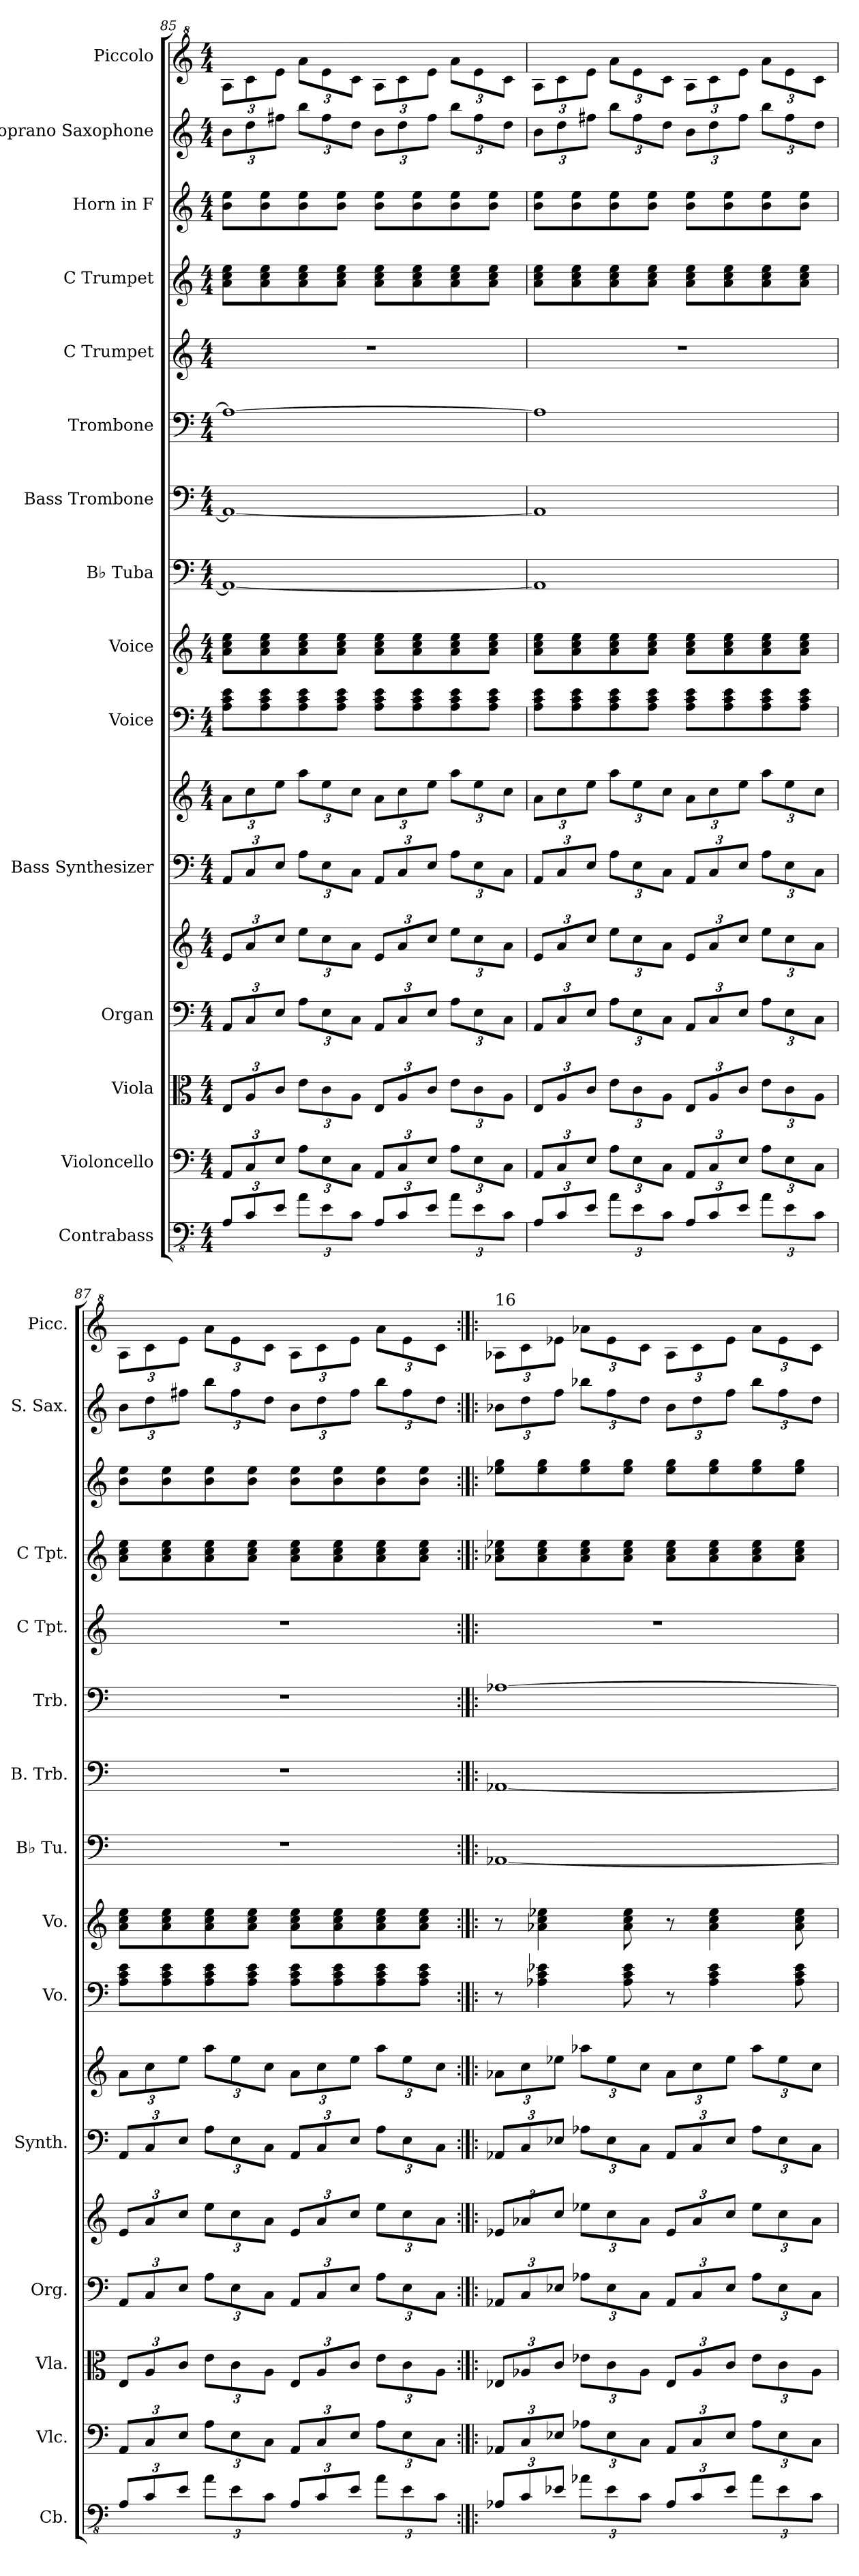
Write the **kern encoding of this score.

**kern	**kern	**kern	**kern	**kern	**kern	**kern	**kern	**kern	**kern	**kern	**kern	**kern	**kern	**kern	**kern	**kern
*part15	*part14	*part13	*part12	*part12	*part11	*part11	*part10	*part9	*part8	*part7	*part6	*part5	*part4	*part3	*part2	*part1
*staff17	*staff16	*staff15	*staff14	*staff13	*staff12	*staff11	*staff10	*staff9	*staff8	*staff7	*staff6	*staff5	*staff4	*staff3	*staff2	*staff1
*I"Contrabass	*I"Violoncello	*I"Viola	*I"Organ	*	*I"Bass Synthesizer	*	*I"Voice	*I"Voice	*I"B♭ Tuba	*I"Bass Trombone	*I"Trombone	*I"C Trumpet	*I"C Trumpet	*I"Horn in F	*I"Soprano Saxophone	*I"Piccolo
*I'Cb.	*I'Vlc.	*I'Vla.	*I'Org.	*	*I'Synth.	*	*I'Vo.	*I'Vo.	*I'B♭ Tu.	*I'B. Trb.	*I'Trb.	*I'C Tpt.	*I'C Tpt.	*	*I'S. Sax.	*I'Picc.
!!LO:PB:g=z
*clefFv4	*clefF4	*clefC3	*clefF4	*clefG2	*clefF4	*clefG2	*clefF4	*clefG2	*clefF4	*clefF4	*clefF4	*clefG2	*clefG2	*clefG2	*clefG2	*clefG^2
*ITrd7c12	*	*	*	*	*	*	*	*	*	*	*	*	*	*ITrd4c7	*ITrd1c2	*ITrd-7c-12
*k[]	*k[]	*k[]	*k[]	*k[]	*k[]	*k[]	*k[]	*k[]	*k[]	*k[]	*k[]	*k[]	*k[]	*k[b-]	*k[b-e-]	*k[]
*M4/4	*M4/4	*M4/4	*M4/4	*M4/4	*M4/4	*M4/4	*M4/4	*M4/4	*M4/4	*M4/4	*M4/4	*M4/4	*M4/4	*M4/4	*M4/4	*M4/4
*Xbrackettup	*Xbrackettup	*Xbrackettup	*Xbrackettup	*Xbrackettup	*Xbrackettup	*Xbrackettup	*	*	*	*	*	*	*	*	*Xbrackettup	*Xbrackettup
=85	=85	=85	=85	=85	=85	=85	=85	=85	=85	=85	=85	=85	=85	=85	=85	=85
12AAA/L	12AA/L	12E/L	12AA/L	12e/L	12AA/L	12a\L	8A\ 8c\ 8e\L	8a\ 8cc\ 8ee\L	1AA_	1AA_	1A_	1r	8a\ 8cc\ 8ee\L	8e\ 8a\L	12a\L	12aa\L
12CC/	12C/	12A/	12C/	12a/	12C/	12cc\	.	.	.	.	.	.	.	.	12cc\	12ccc\
.	.	.	.	.	.	.	8A\ 8c\ 8e\	8a\ 8cc\ 8ee\	.	.	.	.	8a\ 8cc\ 8ee\	8e\ 8a\	.	.
12EE/J	12E/J	12c/J	12E/J	12cc/J	12E/J	12ee\J	.	.	.	.	.	.	.	.	12een\J	12eee\J
12AA\L	12A\L	12e\L	12A\L	12ee\L	12A\L	12aa\L	8A\ 8c\ 8e\	8a\ 8cc\ 8ee\	.	.	.	.	8a\ 8cc\ 8ee\	8e\ 8a\	12aa\L	12aaa\L
12EE\	12E\	12c\	12E\	12cc\	12E\	12ee\	.	.	.	.	.	.	.	.	12ee\	12eee\
.	.	.	.	.	.	.	8A\ 8c\ 8e\J	8a\ 8cc\ 8ee\J	.	.	.	.	8a\ 8cc\ 8ee\J	8e\ 8a\J	.	.
12CC\J	12C\J	12A\J	12C\J	12a\J	12C\J	12cc\J	.	.	.	.	.	.	.	.	12cc\J	12ccc\J
12AAA/L	12AA/L	12E/L	12AA/L	12e/L	12AA/L	12a\L	8A\ 8c\ 8e\L	8a\ 8cc\ 8ee\L	.	.	.	.	8a\ 8cc\ 8ee\L	8e\ 8a\L	12a\L	12aa\L
12CC/	12C/	12A/	12C/	12a/	12C/	12cc\	.	.	.	.	.	.	.	.	12cc\	12ccc\
.	.	.	.	.	.	.	8A\ 8c\ 8e\	8a\ 8cc\ 8ee\	.	.	.	.	8a\ 8cc\ 8ee\	8e\ 8a\	.	.
12EE/J	12E/J	12c/J	12E/J	12cc/J	12E/J	12ee\J	.	.	.	.	.	.	.	.	12ee\J	12eee\J
12AA\L	12A\L	12e\L	12A\L	12ee\L	12A\L	12aa\L	8A\ 8c\ 8e\	8a\ 8cc\ 8ee\	.	.	.	.	8a\ 8cc\ 8ee\	8e\ 8a\	12aa\L	12aaa\L
12EE\	12E\	12c\	12E\	12cc\	12E\	12ee\	.	.	.	.	.	.	.	.	12ee\	12eee\
.	.	.	.	.	.	.	8A\ 8c\ 8e\J	8a\ 8cc\ 8ee\J	.	.	.	.	8a\ 8cc\ 8ee\J	8e\ 8a\J	.	.
12CC\J	12C\J	12A\J	12C\J	12a\J	12C\J	12cc\J	.	.	.	.	.	.	.	.	12cc\J	12ccc\J
=86	=86	=86	=86	=86	=86	=86	=86	=86	=86	=86	=86	=86	=86	=86	=86	=86
12AAA/L	12AA/L	12E/L	12AA/L	12e/L	12AA/L	12a\L	8A\ 8c\ 8e\L	8a\ 8cc\ 8ee\L	1AA]	1AA]	1A]	1r	8a\ 8cc\ 8ee\L	8e\ 8a\L	12a\L	12aa\L
12CC/	12C/	12A/	12C/	12a/	12C/	12cc\	.	.	.	.	.	.	.	.	12cc\	12ccc\
.	.	.	.	.	.	.	8A\ 8c\ 8e\	8a\ 8cc\ 8ee\	.	.	.	.	8a\ 8cc\ 8ee\	8e\ 8a\	.	.
12EE/J	12E/J	12c/J	12E/J	12cc/J	12E/J	12ee\J	.	.	.	.	.	.	.	.	12een\J	12eee\J
12AA\L	12A\L	12e\L	12A\L	12ee\L	12A\L	12aa\L	8A\ 8c\ 8e\	8a\ 8cc\ 8ee\	.	.	.	.	8a\ 8cc\ 8ee\	8e\ 8a\	12aa\L	12aaa\L
12EE\	12E\	12c\	12E\	12cc\	12E\	12ee\	.	.	.	.	.	.	.	.	12ee\	12eee\
.	.	.	.	.	.	.	8A\ 8c\ 8e\J	8a\ 8cc\ 8ee\J	.	.	.	.	8a\ 8cc\ 8ee\J	8e\ 8a\J	.	.
12CC\J	12C\J	12A\J	12C\J	12a\J	12C\J	12cc\J	.	.	.	.	.	.	.	.	12cc\J	12ccc\J
12AAA/L	12AA/L	12E/L	12AA/L	12e/L	12AA/L	12a\L	8A\ 8c\ 8e\L	8a\ 8cc\ 8ee\L	.	.	.	.	8a\ 8cc\ 8ee\L	8e\ 8a\L	12a\L	12aa\L
12CC/	12C/	12A/	12C/	12a/	12C/	12cc\	.	.	.	.	.	.	.	.	12cc\	12ccc\
.	.	.	.	.	.	.	8A\ 8c\ 8e\	8a\ 8cc\ 8ee\	.	.	.	.	8a\ 8cc\ 8ee\	8e\ 8a\	.	.
12EE/J	12E/J	12c/J	12E/J	12cc/J	12E/J	12ee\J	.	.	.	.	.	.	.	.	12ee\J	12eee\J
12AA\L	12A\L	12e\L	12A\L	12ee\L	12A\L	12aa\L	8A\ 8c\ 8e\	8a\ 8cc\ 8ee\	.	.	.	.	8a\ 8cc\ 8ee\	8e\ 8a\	12aa\L	12aaa\L
12EE\	12E\	12c\	12E\	12cc\	12E\	12ee\	.	.	.	.	.	.	.	.	12ee\	12eee\
.	.	.	.	.	.	.	8A\ 8c\ 8e\J	8a\ 8cc\ 8ee\J	.	.	.	.	8a\ 8cc\ 8ee\J	8e\ 8a\J	.	.
12CC\J	12C\J	12A\J	12C\J	12a\J	12C\J	12cc\J	.	.	.	.	.	.	.	.	12cc\J	12ccc\J
!!LO:PB:g=z
=87	=87	=87	=87	=87	=87	=87	=87	=87	=87	=87	=87	=87	=87	=87	=87	=87
12AAA/L	12AA/L	12E/L	12AA/L	12e/L	12AA/L	12a\L	8A\ 8c\ 8e\L	8a\ 8cc\ 8ee\L	1r	1r	1r	1r	8a\ 8cc\ 8ee\L	8e\ 8a\L	12a\L	12aa\L
12CC/	12C/	12A/	12C/	12a/	12C/	12cc\	.	.	.	.	.	.	.	.	12cc\	12ccc\
.	.	.	.	.	.	.	8A\ 8c\ 8e\	8a\ 8cc\ 8ee\	.	.	.	.	8a\ 8cc\ 8ee\	8e\ 8a\	.	.
12EE/J	12E/J	12c/J	12E/J	12cc/J	12E/J	12ee\J	.	.	.	.	.	.	.	.	12een\J	12eee\J
12AA\L	12A\L	12e\L	12A\L	12ee\L	12A\L	12aa\L	8A\ 8c\ 8e\	8a\ 8cc\ 8ee\	.	.	.	.	8a\ 8cc\ 8ee\	8e\ 8a\	12aa\L	12aaa\L
12EE\	12E\	12c\	12E\	12cc\	12E\	12ee\	.	.	.	.	.	.	.	.	12ee\	12eee\
.	.	.	.	.	.	.	8A\ 8c\ 8e\J	8a\ 8cc\ 8ee\J	.	.	.	.	8a\ 8cc\ 8ee\J	8e\ 8a\J	.	.
12CC\J	12C\J	12A\J	12C\J	12a\J	12C\J	12cc\J	.	.	.	.	.	.	.	.	12cc\J	12ccc\J
12AAA/L	12AA/L	12E/L	12AA/L	12e/L	12AA/L	12a\L	8A\ 8c\ 8e\L	8a\ 8cc\ 8ee\L	.	.	.	.	8a\ 8cc\ 8ee\L	8e\ 8a\L	12a\L	12aa\L
12CC/	12C/	12A/	12C/	12a/	12C/	12cc\	.	.	.	.	.	.	.	.	12cc\	12ccc\
.	.	.	.	.	.	.	8A\ 8c\ 8e\	8a\ 8cc\ 8ee\	.	.	.	.	8a\ 8cc\ 8ee\	8e\ 8a\	.	.
12EE/J	12E/J	12c/J	12E/J	12cc/J	12E/J	12ee\J	.	.	.	.	.	.	.	.	12ee\J	12eee\J
12AA\L	12A\L	12e\L	12A\L	12ee\L	12A\L	12aa\L	8A\ 8c\ 8e\	8a\ 8cc\ 8ee\	.	.	.	.	8a\ 8cc\ 8ee\	8e\ 8a\	12aa\L	12aaa\L
12EE\	12E\	12c\	12E\	12cc\	12E\	12ee\	.	.	.	.	.	.	.	.	12ee\	12eee\
.	.	.	.	.	.	.	8A\ 8c\ 8e\J	8a\ 8cc\ 8ee\J	.	.	.	.	8a\ 8cc\ 8ee\J	8e\ 8a\J	.	.
12CC\J	12C\J	12A\J	12C\J	12a\J	12C\J	12cc\J	.	.	.	.	.	.	.	.	12cc\J	12ccc\J
=88:|!|:	=88:|!|:	=88:|!|:	=88:|!|:	=88:|!|:	=88:|!|:	=88:|!|:	=88:|!|:	=88:|!|:	=88:|!|:	=88:|!|:	=88:|!|:	=88:|!|:	=88:|!|:	=88:|!|:	=88:|!|:	=88:|!|:
!	!	!	!	!	!	!	!	!	!	!	!	!	!	!	!	!LO:TX:t=16
12AAA-X/L	12AA-X/L	12E-X/L	12AA-X/L	12e-X/L	12AA-X/L	12a-X\L	8r	8r	[1AA-X	[1AA-X	[1A-X	1r	8a-X\ 8cc\ 8ee-X\L	8a-X\ 8cc\L	12a-X\L	12aa-X\L
12CC/	12C/	12A-X/	12C/	12a-X/	12C/	12cc\	.	.	.	.	.	.	.	.	12cc\	12ccc\
.	.	.	.	.	.	.	4A-X\ 4c\ 4e-X\	4a-X\ 4cc\ 4ee-X\	.	.	.	.	8a-\ 8cc\ 8ee-\	8a-\ 8cc\	.	.
12EE-X/J	12E-X/J	12c/J	12E-X/J	12cc/J	12E-X/J	12ee-X\J	.	.	.	.	.	.	.	.	12ee-\J	12eee-X\J
12AA-X\L	12A-X\L	12e-X\L	12A-X\L	12ee-X\L	12A-X\L	12aa-X\L	.	.	.	.	.	.	8a-\ 8cc\ 8ee-\	8a-\ 8cc\	12aa-X\L	12aaa-X\L
12EE-\	12E-\	12c\	12E-\	12cc\	12E-\	12ee-\	.	.	.	.	.	.	.	.	12ee-\	12eee-\
.	.	.	.	.	.	.	8A-\ 8c\ 8e-\	8a-\ 8cc\ 8ee-\	.	.	.	.	8a-\ 8cc\ 8ee-\J	8a-\ 8cc\J	.	.
12CC\J	12C\J	12A-\J	12C\J	12a-\J	12C\J	12cc\J	.	.	.	.	.	.	.	.	12cc\J	12ccc\J
12AAA-/L	12AA-/L	12E-/L	12AA-/L	12e-/L	12AA-/L	12a-\L	8r	8r	.	.	.	.	8a-\ 8cc\ 8ee-\L	8a-\ 8cc\L	12a-\L	12aa-\L
12CC/	12C/	12A-/	12C/	12a-/	12C/	12cc\	.	.	.	.	.	.	.	.	12cc\	12ccc\
.	.	.	.	.	.	.	4A-\ 4c\ 4e-\	4a-\ 4cc\ 4ee-\	.	.	.	.	8a-\ 8cc\ 8ee-\	8a-\ 8cc\	.	.
12EE-/J	12E-/J	12c/J	12E-/J	12cc/J	12E-/J	12ee-\J	.	.	.	.	.	.	.	.	12ee-\J	12eee-\J
12AA-\L	12A-\L	12e-\L	12A-\L	12ee-\L	12A-\L	12aa-\L	.	.	.	.	.	.	8a-\ 8cc\ 8ee-\	8a-\ 8cc\	12aa-\L	12aaa-\L
12EE-\	12E-\	12c\	12E-\	12cc\	12E-\	12ee-\	.	.	.	.	.	.	.	.	12ee-\	12eee-\
.	.	.	.	.	.	.	8A-\ 8c\ 8e-\	8a-\ 8cc\ 8ee-\	.	.	.	.	8a-\ 8cc\ 8ee-\J	8a-\ 8cc\J	.	.
12CC\J	12C\J	12A-\J	12C\J	12a-\J	12C\J	12cc\J	.	.	.	.	.	.	.	.	12cc\J	12ccc\J
=	=	=	=	=	=	=	=	=	=	=	=	=	=	=	=	=
*-	*-	*-	*-	*-	*-	*-	*-	*-	*-	*-	*-	*-	*-	*-	*-	*-
